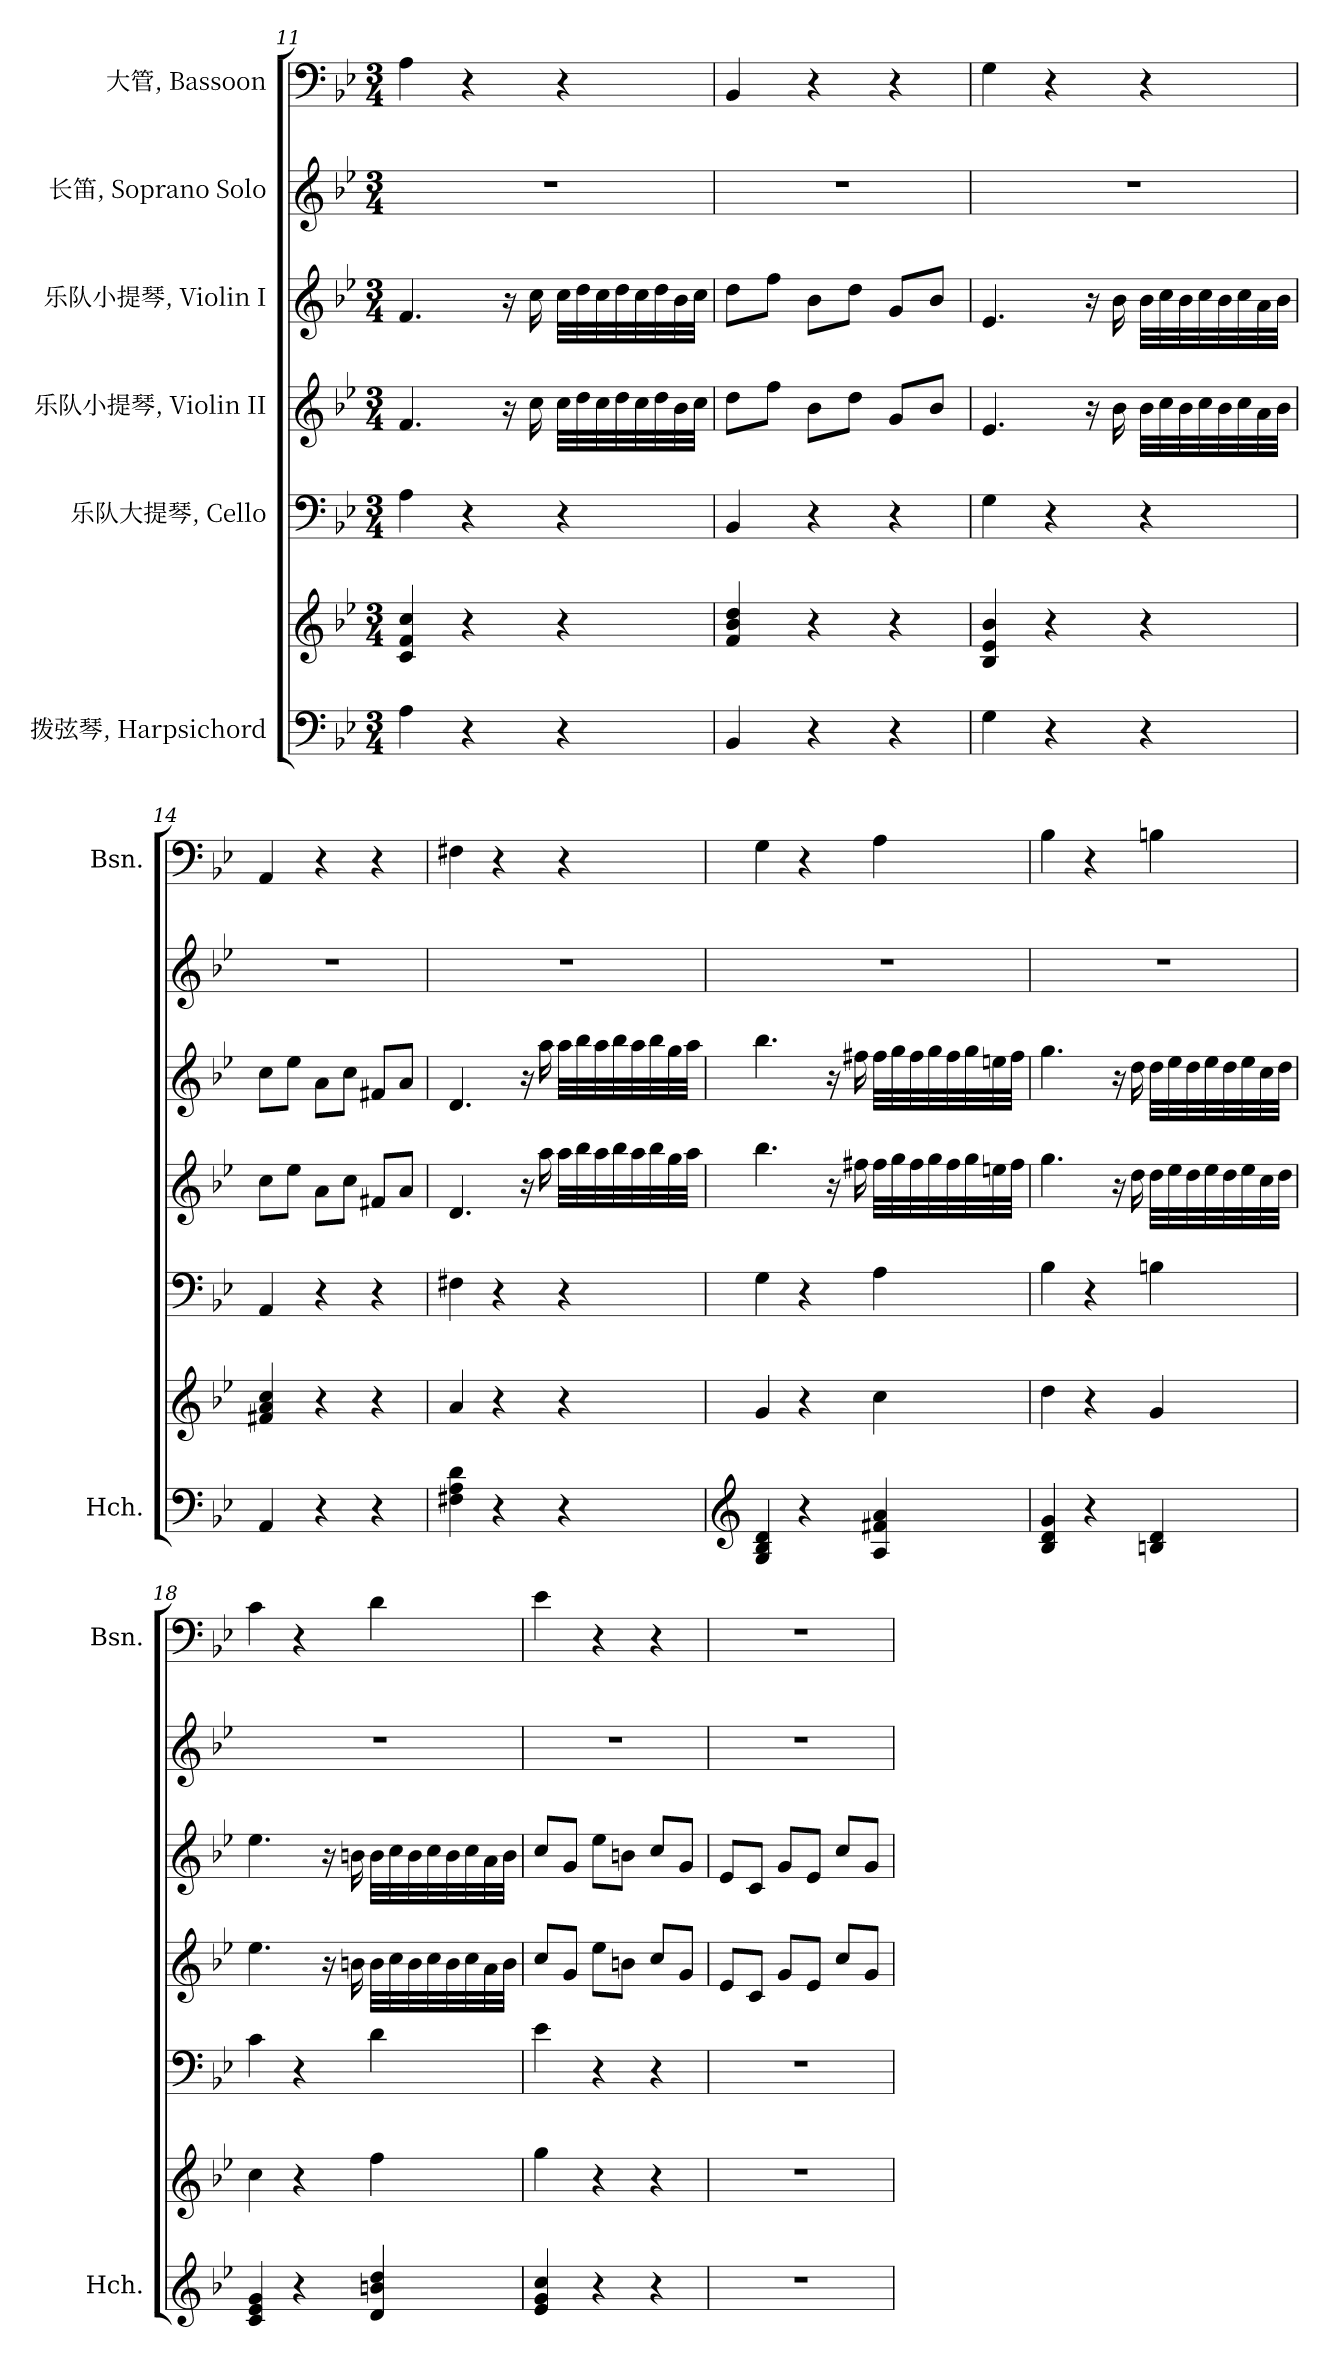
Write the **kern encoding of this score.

**kern	**kern	**kern	**kern	**kern	**kern	**kern
*part6	*part6	*part5	*part4	*part3	*part2	*part1
*staff7	*staff6	*staff5	*staff4	*staff3	*staff2	*staff1
*I"拨弦琴, Harpsichord	*	*I"乐队大提琴, Cello	*I"乐队小提琴, Violin II	*I"乐队小提琴, Violin I	*I"长笛, Soprano Solo	*I"大管, Bassoon
*I'Hch.	*	*	*	*	*	*I'Bsn.
*clefF4	*clefG2	*clefF4	*clefG2	*clefG2	*clefG2	*clefF4
*k[b-e-]	*k[b-e-]	*k[b-e-]	*k[b-e-]	*k[b-e-]	*k[b-e-]	*k[b-e-]
*M3/4	*M3/4	*M3/4	*M3/4	*M3/4	*M3/4	*M3/4
=11	=11	=11	=11	=11	=11	=11
4A\	4c/ 4f/ 4cc/	4A\	4.f/	4.f/	2.r	4A\
4r	4r	4r	.	.	.	4r
.	.	.	16r	16r	.	.
.	.	.	16cc\	16cc\	.	.
4r	4r	4r	32cc\LLL	32cc\LLL	.	4r
.	.	.	32dd\	32dd\	.	.
.	.	.	32cc\	32cc\	.	.
.	.	.	32dd\	32dd\	.	.
.	.	.	32cc\	32cc\	.	.
.	.	.	32dd\	32dd\	.	.
.	.	.	32b-\	32b-\	.	.
.	.	.	32cc\JJJ	32cc\JJJ	.	.
!!LO:PB:g=z
=12	=12	=12	=12	=12	=12	=12
4BB-/	4f/ 4b-/ 4dd/	4BB-/	8dd\L	8dd\L	2.r	4BB-/
.	.	.	8ff\J	8ff\J	.	.
4r	4r	4r	8b-\L	8b-\L	.	4r
.	.	.	8dd\J	8dd\J	.	.
4r	4r	4r	8g/L	8g/L	.	4r
.	.	.	8b-/J	8b-/J	.	.
=13	=13	=13	=13	=13	=13	=13
4G\	4B-/ 4e-/ 4b-/	4G\	4.e-/	4.e-/	2.r	4G\
4r	4r	4r	.	.	.	4r
.	.	.	16r	16r	.	.
.	.	.	16b-\	16b-\	.	.
4r	4r	4r	32b-\LLL	32b-\LLL	.	4r
.	.	.	32cc\	32cc\	.	.
.	.	.	32b-\	32b-\	.	.
.	.	.	32cc\	32cc\	.	.
.	.	.	32b-\	32b-\	.	.
.	.	.	32cc\	32cc\	.	.
.	.	.	32a\	32a\	.	.
.	.	.	32b-\JJJ	32b-\JJJ	.	.
=14	=14	=14	=14	=14	=14	=14
4AA/	4f#X/ 4a/ 4cc/	4AA/	8cc\L	8cc\L	2.r	4AA/
.	.	.	8ee-\J	8ee-\J	.	.
4r	4r	4r	8a\L	8a\L	.	4r
.	.	.	8cc\J	8cc\J	.	.
4r	4r	4r	8f#X/L	8f#X/L	.	4r
.	.	.	8a/J	8a/J	.	.
=15	=15	=15	=15	=15	=15	=15
4F#X\ 4A\ 4d\	4a/	4F#X\	4.d/	4.d/	2.r	4F#X\
4r	4r	4r	.	.	.	4r
.	.	.	16r	16r	.	.
.	.	.	16aa\	16aa\	.	.
4r	4r	4r	32aa\LLL	32aa\LLL	.	4r
.	.	.	32bb-\	32bb-\	.	.
.	.	.	32aa\	32aa\	.	.
.	.	.	32bb-\	32bb-\	.	.
.	.	.	32aa\	32aa\	.	.
.	.	.	32bb-\	32bb-\	.	.
.	.	.	32gg\	32gg\	.	.
.	.	.	32aa\JJJ	32aa\JJJ	.	.
!!LO:PB:g=z
=16	=16	=16	=16	=16	=16	=16
*clefG2	*	*	*	*	*	*
4G/ 4B-/ 4d/	4g/	4G\	4.bb-\	4.bb-\	2.r	4G\
4r	4r	4r	.	.	.	4r
.	.	.	16r	16r	.	.
.	.	.	16ff#X\	16ff#X\	.	.
4A/ 4f#X/ 4a/	4cc\	4A\	32ff#\LLL	32ff#\LLL	.	4A\
.	.	.	32gg\	32gg\	.	.
.	.	.	32ff#\	32ff#\	.	.
.	.	.	32gg\	32gg\	.	.
.	.	.	32ff#\	32ff#\	.	.
.	.	.	32gg\	32gg\	.	.
.	.	.	32een\	32een\	.	.
.	.	.	32ff#\JJJ	32ff#\JJJ	.	.
=17	=17	=17	=17	=17	=17	=17
4B-/ 4d/ 4g/	4dd\	4B-\	4.gg\	4.gg\	2.r	4B-\
4r	4r	4r	.	.	.	4r
.	.	.	16r	16r	.	.
.	.	.	16dd\	16dd\	.	.
4Bn/ 4d/	4g/	4Bn\	32dd\LLL	32dd\LLL	.	4Bn\
.	.	.	32ee-\	32ee-\	.	.
.	.	.	32dd\	32dd\	.	.
.	.	.	32ee-\	32ee-\	.	.
.	.	.	32dd\	32dd\	.	.
.	.	.	32ee-\	32ee-\	.	.
.	.	.	32cc\	32cc\	.	.
.	.	.	32dd\JJJ	32dd\JJJ	.	.
=18	=18	=18	=18	=18	=18	=18
4c/ 4e-/ 4g/	4cc\	4c\	4.ee-\	4.ee-\	2.r	4c\
4r	4r	4r	.	.	.	4r
.	.	.	16r	16r	.	.
.	.	.	16bn\	16bn\	.	.
4d/ 4bn/ 4dd/	4ff\	4d\	32b\LLL	32b\LLL	.	4d\
.	.	.	32cc\	32cc\	.	.
.	.	.	32b\	32b\	.	.
.	.	.	32cc\	32cc\	.	.
.	.	.	32b\	32b\	.	.
.	.	.	32cc\	32cc\	.	.
.	.	.	32a\	32a\	.	.
.	.	.	32b\JJJ	32b\JJJ	.	.
!!LO:PB:g=z
=19	=19	=19	=19	=19	=19	=19
4e-/ 4g/ 4cc/	4gg\	4e-\	8cc/L	8cc/L	2.r	4e-\
.	.	.	8g/J	8g/J	.	.
4r	4r	4r	8ee-\L	8ee-\L	.	4r
.	.	.	8bn\J	8bn\J	.	.
4r	4r	4r	8cc/L	8cc/L	.	4r
.	.	.	8g/J	8g/J	.	.
=20	=20	=20	=20	=20	=20	=20
2.r	2.r	2.r	8e-/L	8e-/L	2.r	2.r
.	.	.	8c/J	8c/J	.	.
.	.	.	8g/L	8g/L	.	.
.	.	.	8e-/J	8e-/J	.	.
.	.	.	8cc/L	8cc/L	.	.
.	.	.	8g/J	8g/J	.	.
=	=	=	=	=	=	=
*-	*-	*-	*-	*-	*-	*-
